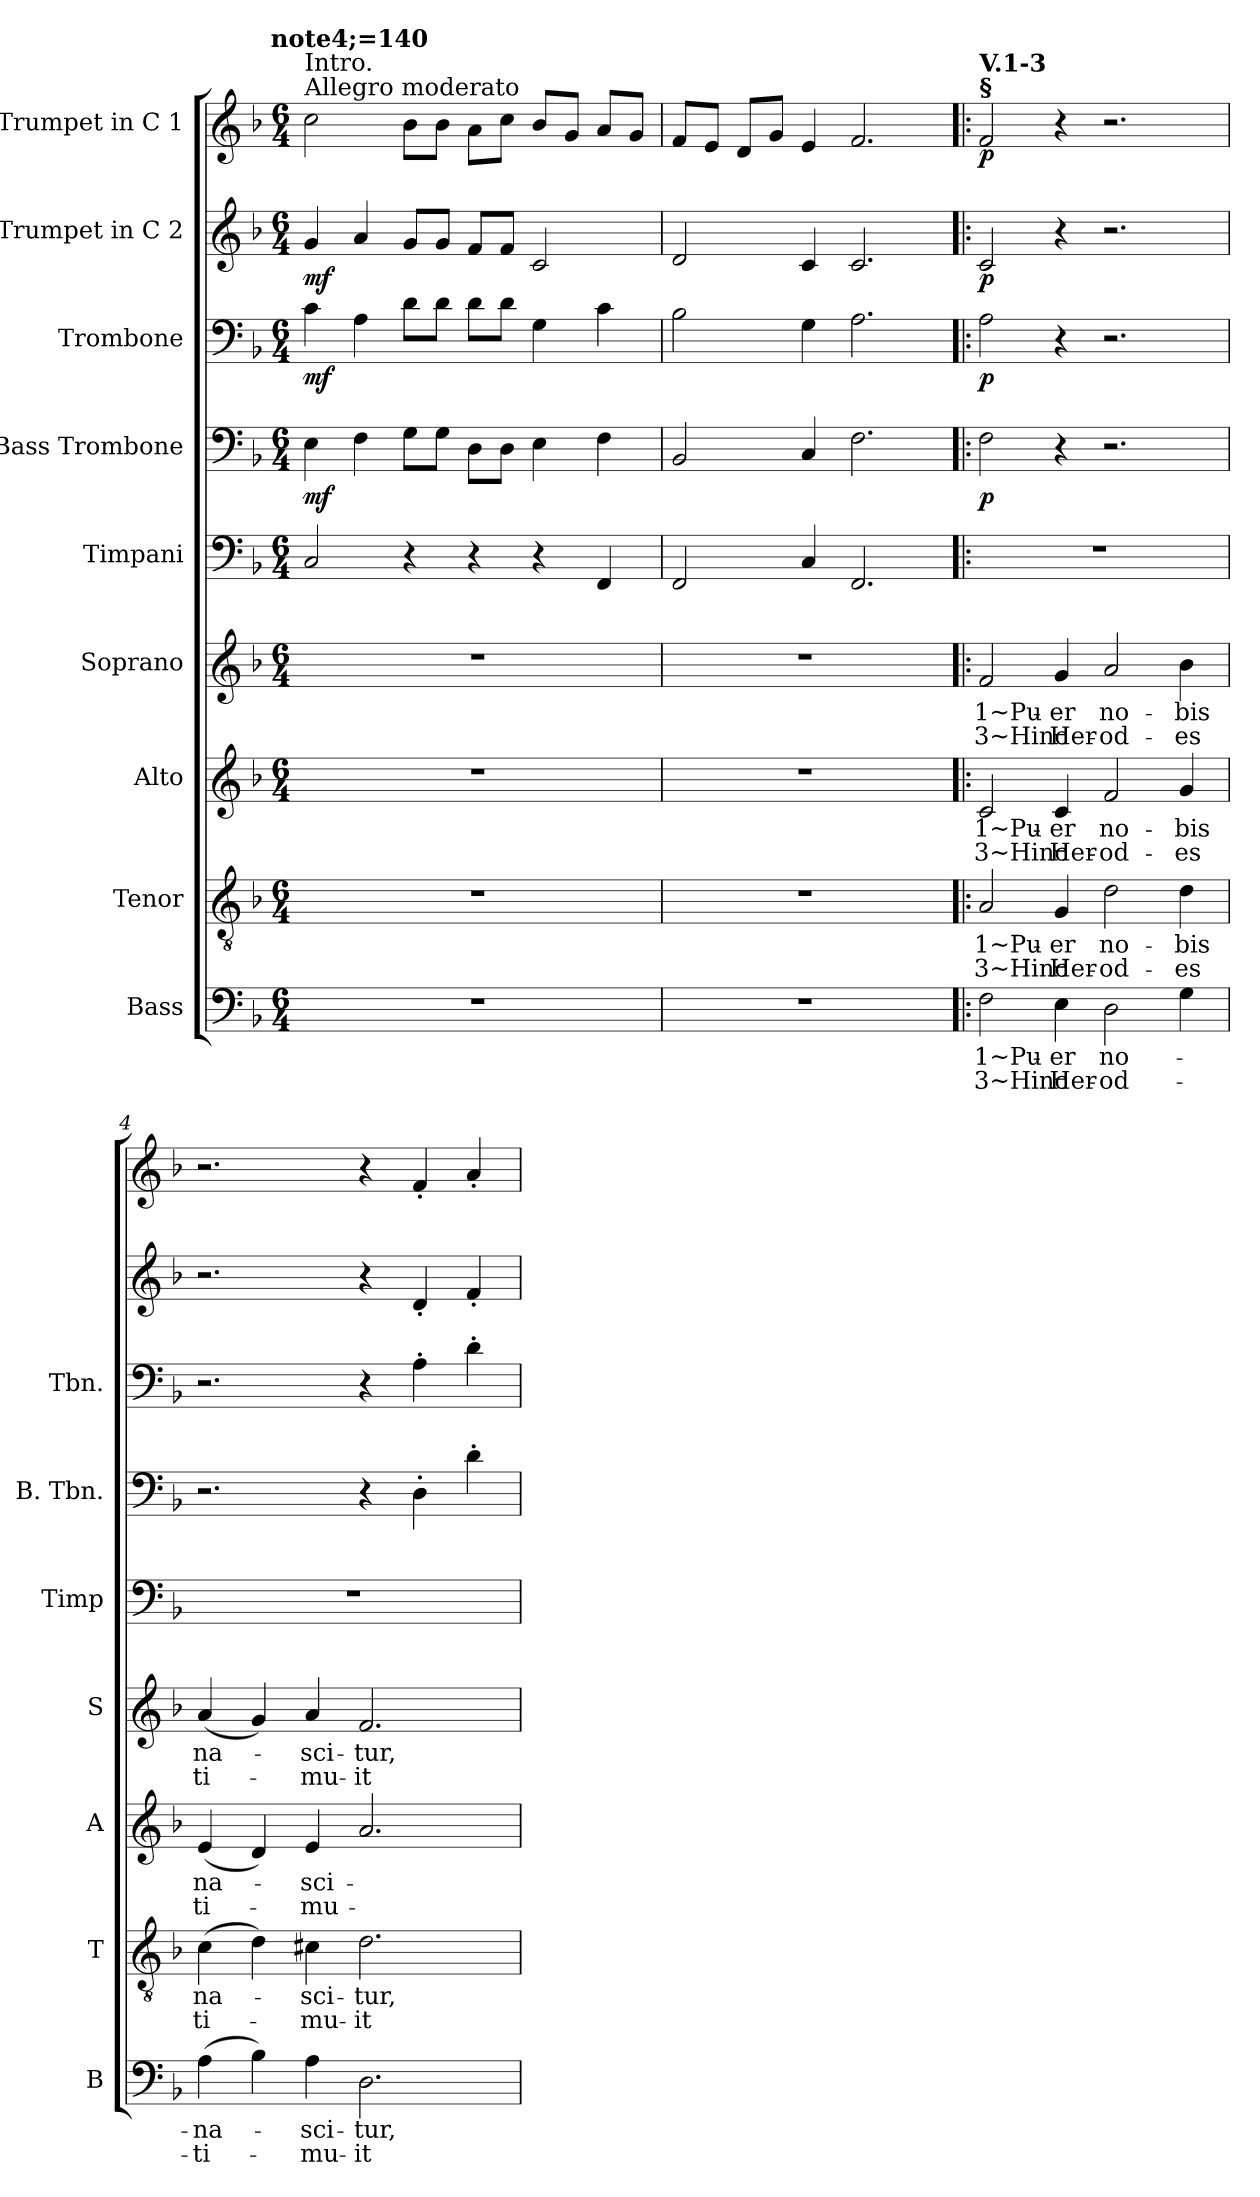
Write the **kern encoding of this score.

**kern	**text	**text	**kern	**text	**text	**kern	**text	**text	**kern	**text	**text	**kern	**kern	**dynam	**kern	**dynam	**kern	**dynam	**kern	**dynam
*part9	*part9	*part9	*part8	*part8	*part8	*part7	*part7	*part7	*part6	*part6	*part6	*part5	*part4	*part4	*part3	*part3	*part2	*part2	*part1	*part1
*staff9	*staff9	*staff9	*staff8	*staff8	*staff8	*staff7	*staff7	*staff7	*staff6	*staff6	*staff6	*staff5	*staff4	*staff4	*staff3	*staff3	*staff2	*staff2	*staff1	*staff1
*I"Bass	*	*	*I"Tenor	*	*	*I"Alto	*	*	*I"Soprano	*	*	*I"Timpani	*I"Bass Trombone	*	*I"Trombone	*	*I"Trumpet in C 2	*	*I"Trumpet in C 1	*
*I'B	*	*	*I'T	*	*	*I'A	*	*	*I'S	*	*	*I'Timp	*I'B. Tbn.	*	*I'Tbn.	*	*	*	*	*
*clefF4	*	*	*clefGv2	*	*	*clefG2	*	*	*clefG2	*	*	*clefF4	*clefF4	*	*clefF4	*	*clefG2	*	*clefG2	*
*k[b-]	*	*	*k[b-]	*	*	*k[b-]	*	*	*k[b-]	*	*	*k[b-]	*k[b-]	*	*k[b-]	*	*k[b-]	*	*k[b-]	*
*F:	*	*	*F:	*	*	*F:	*	*	*F:	*	*	*F:	*F:	*	*F:	*	*F:	*	*F:	*
!!LO:TX:omd:t=note4;=140
*M6/4	*	*	*M6/4	*	*	*M6/4	*	*	*M6/4	*	*	*M6/4	*M6/4	*	*M6/4	*	*M6/4	*	*M6/4	*
=1	=1	=1	=1	=1	=1	=1	=1	=1	=1	=1	=1	=1	=1	=1	=1	=1	=1	=1	=1	=1
!	!	!	!	!	!	!	!	!	!	!	!	!	!	!	!	!	!	!	!LO:TX:a:t=Allegro moderato	!
!	!	!	!	!	!	!	!	!	!	!	!	!	!	!	!	!	!	!	!LO:TX:a:t=Intro.	!
!	!	!	!	!	!	!	!	!	!	!	!	!	!	!LO:DY:b	!	!LO:DY:b	!	!LO:DY:b	!	!LO:DY:b
!	!	!	!	!	!	!	!	!	!	!	!	!	!	!	!	!	!	!	!	!LO:DY:n=1:b
1.r	.	.	1.r	.	.	1.r	.	.	1.r	.	.	2C/	4E\	mf	4c\	mf	4g/	mf	2cc\	mf mf
.	.	.	.	.	.	.	.	.	.	.	.	.	4F\	.	4A\	.	4a/	.	.	.
.	.	.	.	.	.	.	.	.	.	.	.	4r	8G\L	.	8d\L	.	8g/L	.	8b-\L	.
.	.	.	.	.	.	.	.	.	.	.	.	.	8G\J	.	8d\J	.	8g/J	.	8b-\J	.
.	.	.	.	.	.	.	.	.	.	.	.	4r	8D\L	.	8d\L	.	8f/L	.	8a\L	.
.	.	.	.	.	.	.	.	.	.	.	.	.	8D\J	.	8d\J	.	8f/J	.	8cc\J	.
.	.	.	.	.	.	.	.	.	.	.	.	4r	4E\	.	4G\	.	2c/	.	8b-/L	.
.	.	.	.	.	.	.	.	.	.	.	.	.	.	.	.	.	.	.	8g/J	.
.	.	.	.	.	.	.	.	.	.	.	.	4FF/	4F\	.	4c\	.	.	.	8a/L	.
.	.	.	.	.	.	.	.	.	.	.	.	.	.	.	.	.	.	.	8g/J	.
=2	=2	=2	=2	=2	=2	=2	=2	=2	=2	=2	=2	=2	=2	=2	=2	=2	=2	=2	=2	=2
1.r	.	.	1.r	.	.	1.r	.	.	1.r	.	.	2FF/	2BB-/	.	2B-\	.	2d/	.	8f/L	.
.	.	.	.	.	.	.	.	.	.	.	.	.	.	.	.	.	.	.	8e/J	.
.	.	.	.	.	.	.	.	.	.	.	.	.	.	.	.	.	.	.	8d/L	.
.	.	.	.	.	.	.	.	.	.	.	.	.	.	.	.	.	.	.	8g/J	.
.	.	.	.	.	.	.	.	.	.	.	.	4C/	4C/	.	4G\	.	4c/	.	4e/	.
.	.	.	.	.	.	.	.	.	.	.	.	2.FF/	2.F\	.	2.A\	.	2.c/	.	2.f/	.
=3!|:	=3!|:	=3!|:	=3!|:	=3!|:	=3!|:	=3!|:	=3!|:	=3!|:	=3!|:	=3!|:	=3!|:	=3!|:	=3!|:	=3!|:	=3!|:	=3!|:	=3!|:	=3!|:	=3!|:	=3!|:
!	!	!	!	!	!	!	!	!	!	!	!	!	!	!	!	!	!	!	!LO:TX:a:B:t=§	!
!	!	!	!	!	!	!	!	!	!	!	!	!	!	!	!	!	!	!	!LO:TX:a:B:t=V.1-3	!
!	!	!	!	!	!	!	!	!	!	!	!	!	!	!LO:DY:b	!	!LO:DY:b	!	!LO:DY:b	!	!LO:DY:b
2F\	1~Pu-	3~Hinc	2A/	1~Pu-	3~Hinc	2c/	1~Pu-	3~Hinc	2f/	1~Pu-	3~Hinc	1.r	2F\	p	2A\	p	2c/	p	2f/	p
4E\	er	Her-	4G/	er	Her-	4c/	er	Her-	4g/	er	Her-	.	4r	.	4r	.	4r	.	4r	.
2D\	no-	od-	2d\	no-	od-	2f/	no-	od-	2a/	no-	od-	.	2.r	.	2.r	.	2.r	.	2.r	.
4G\	.	.	4d\	bis	es	4g/	bis	es	4b-\	bis	es	.	.	.	.	.	.	.	.	.
!!LO:PB:g=z
=4	=4	=4	=4	=4	=4	=4	=4	=4	=4	=4	=4	=4	=4	=4	=4	=4	=4	=4	=4	=4
(>4A\	na-	ti-	(>4c\	na-	ti-	(<4e/	na-	ti-	(<4a/	na-	ti-	1.r	2.r	.	2.r	.	2.r	.	2.r	.
4B-\)	.	.	4d\)	.	.	4d/)	.	.	4g/)	.	.	.	.	.	.	.	.	.	.	.
4A\	sci-	mu-	4c#\	sci-	mu-	4e/	sci-	mu-	4a/	sci-	mu-	.	.	.	.	.	.	.	.	.
2.D\	tur,	it	2.d\	tur,	it	2.a/	.	.	2.f/	tur,	it	.	4r	.	4r	.	4r	.	4r	.
.	.	.	.	.	.	.	.	.	.	.	.	.	4D'>\	.	4A'>\	.	4d'</	.	4f'</	.
.	.	.	.	.	.	.	.	.	.	.	.	.	4d'>\	.	4d'>\	.	4f'</	.	4a'</	.
=	=	=	=	=	=	=	=	=	=	=	=	=	=	=	=	=	=	=	=	=
*-	*-	*-	*-	*-	*-	*-	*-	*-	*-	*-	*-	*-	*-	*-	*-	*-	*-	*-	*-	*-
